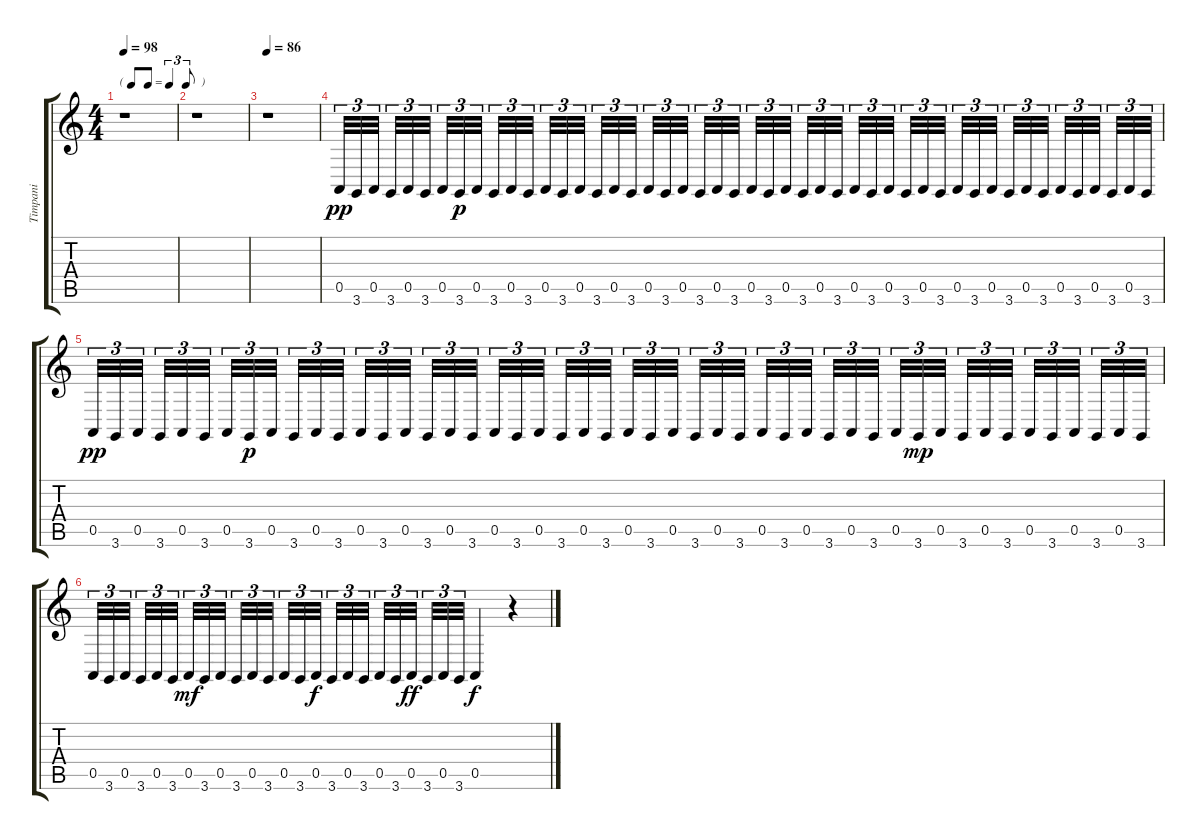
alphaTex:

\track ("Timpani" "Timpani") {instrument timpani}
\staff {score tabs}
\tuning (E4 B3 G3 D3 A2 E2) {hide}
\ts (4 4)
\tf triplet8th
\tempo 98
\clef g2
\ks c
r.1{dy mp} |
r.1 |
\tempo 86
r.1 |
0.5.32{tu (3 2) dy pp} 3.6.32{tu (3 2)} 0.5.32{tu (3 2)} 3.6.32{tu (3 2)} 0.5.32{tu (3 2)} 3.6.32{tu (3 2)} 0.5.32{tu (3 2)} 3.6.32{tu (3 2) dy p} 0.5.32{tu (3 2)} 3.6.32{tu (3 2)} 0.5.32{tu (3 2)} 3.6.32{tu (3 2)} 0.5.32{tu (3 2)} 3.6.32{tu (3 2)} 0.5.32{tu (3 2)} 3.6.32{tu (3 2)} 0.5.32{tu (3 2)} 3.6.32{tu (3 2)} 0.5.32{tu (3 2)} 3.6.32{tu (3 2)} 0.5.32{tu (3 2)} 3.6.32{tu (3 2)} 0.5.32{tu (3 2)} 3.6.32{tu (3 2)} 0.5.32{tu (3 2)} 3.6.32{tu (3 2)} 0.5.32{tu (3 2)} 3.6.32{tu (3 2)} 0.5.32{tu (3 2)} 3.6.32{tu (3 2)} 0.5.32{tu (3 2)} 3.6.32{tu (3 2)} 0.5.32{tu (3 2)} 3.6.32{tu (3 2)} 0.5.32{tu (3 2)} 3.6.32{tu (3 2)} 0.5.32{tu (3 2)} 3.6.32{tu (3 2)} 0.5.32{tu (3 2)} 3.6.32{tu (3 2)} 0.5.32{tu (3 2)} 3.6.32{tu (3 2)} 0.5.32{tu (3 2)} 3.6.32{tu (3 2)} 0.5.32{tu (3 2)} 3.6.32{tu (3 2)} 0.5.32{tu (3 2)} 3.6.32{tu (3 2)} |
0.5.32{tu (3 2) dy pp} 3.6.32{tu (3 2)} 0.5.32{tu (3 2)} 3.6.32{tu (3 2)} 0.5.32{tu (3 2)} 3.6.32{tu (3 2)} 0.5.32{tu (3 2)} 3.6.32{tu (3 2) dy p} 0.5.32{tu (3 2)} 3.6.32{tu (3 2)} 0.5.32{tu (3 2)} 3.6.32{tu (3 2)} 0.5.32{tu (3 2)} 3.6.32{tu (3 2)} 0.5.32{tu (3 2)} 3.6.32{tu (3 2)} 0.5.32{tu (3 2)} 3.6.32{tu (3 2)} 0.5.32{tu (3 2)} 3.6.32{tu (3 2)} 0.5.32{tu (3 2)} 3.6.32{tu (3 2)} 0.5.32{tu (3 2)} 3.6.32{tu (3 2)} 0.5.32{tu (3 2)} 3.6.32{tu (3 2)} 0.5.32{tu (3 2)} 3.6.32{tu (3 2)} 0.5.32{tu (3 2)} 3.6.32{tu (3 2)} 0.5.32{tu (3 2)} 3.6.32{tu (3 2)} 0.5.32{tu (3 2)} 3.6.32{tu (3 2)} 0.5.32{tu (3 2)} 3.6.32{tu (3 2)} 0.5.32{tu (3 2)} 3.6.32{tu (3 2) dy mp} 0.5.32{tu (3 2)} 3.6.32{tu (3 2)} 0.5.32{tu (3 2)} 3.6.32{tu (3 2)} 0.5.32{tu (3 2)} 3.6.32{tu (3 2)} 0.5.32{tu (3 2)} 3.6.32{tu (3 2)} 0.5.32{tu (3 2)} 3.6.32{tu (3 2)} |
0.5.32{tu (3 2)} 3.6.32{tu (3 2)} 0.5.32{tu (3 2)} 3.6.32{tu (3 2)} 0.5.32{tu (3 2)} 3.6.32{tu (3 2)} 0.5.32{tu (3 2) dy mf} 3.6.32{tu (3 2)} 0.5.32{tu (3 2)} 3.6.32{tu (3 2)} 0.5.32{tu (3 2)} 3.6.32{tu (3 2)} 0.5.32{tu (3 2)} 3.6.32{tu (3 2)} 0.5.32{tu (3 2) dy f} 3.6.32{tu (3 2)} 0.5.32{tu (3 2)} 3.6.32{tu (3 2)} 0.5.32{tu (3 2)} 3.6.32{tu (3 2)} 0.5.32{tu (3 2) dy ff} 3.6.32{tu (3 2)} 0.5.32{tu (3 2)} 3.6.32{tu (3 2)} 0.5.4{dy f} r.4
